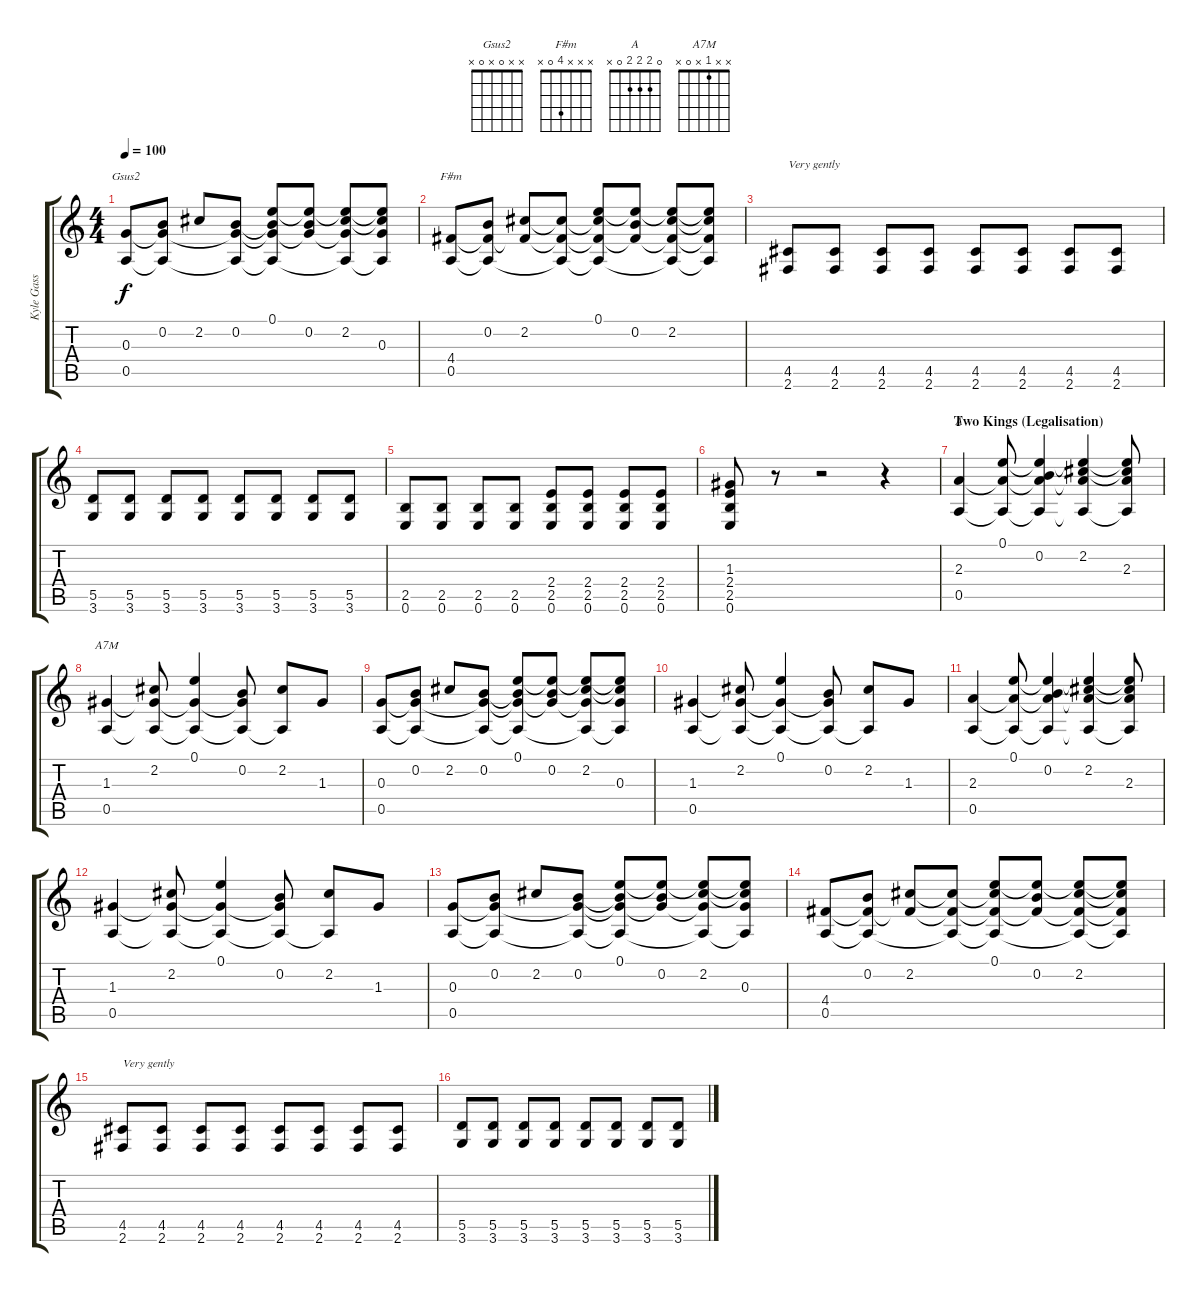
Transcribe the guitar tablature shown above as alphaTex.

\track ("Kyle Gass (Lead Guitar)" "Kyle Gass ") {instrument acousticguitarsteel}
\staff {score tabs}
\tuning (E4 B3 G3 D3 A2 E2) {hide}
\chord ("Gsus2" x x 0 x 0 x)
\chord ("F#m" x x x 4 0 x)
\chord ("A" 0 2 2 2 0 x)
\chord ("A7M" x x 1 x 0 x)
\ts (4 4)
\tempo 100
\clef g2
\ks c
(0.3 0.5).8{ch "Gsus2" dy f} (0.2 0.3{t} 0.5{t}).8 2.2.8 (0.2 0.3{t} 0.5{t}).8 (0.1 0.2{t} 0.3{t} 0.5{t}).8 (0.1{t} 0.2 0.3{t}).8 (0.1{t} 2.2 0.3{t} 0.5{t}).8 (0.1{t} 2.2{t} 0.3 0.5{t}).8 |
(4.4 0.5).8{ch "F#m"} (0.2 4.4{t} 0.5{t}).8 (2.2 4.4{t}).8 (2.2{t} 4.4{t} 0.5{t}).8 (0.1 2.2{t} 4.4{t} 0.5{t}).8 (0.1{t} 0.2 4.4{t}).8 (0.1{t} 2.2 4.4{t} 0.5{t}).8 (0.1{t} 2.2{t} 4.4{t} 0.5{t}).8 |
(4.5 2.6).8{txt "Very gently"} (4.5 2.6).8 (4.5 2.6).8 (4.5 2.6).8 (4.5 2.6).8 (4.5 2.6).8 (4.5 2.6).8 (4.5 2.6).8 |
(5.5 3.6).8 (5.5 3.6).8 (5.5 3.6).8 (5.5 3.6).8 (5.5 3.6).8 (5.5 3.6).8 (5.5 3.6).8 (5.5 3.6).8 |
(2.5 0.6).8 (2.5 0.6).8 (2.5 0.6).8 (2.5 0.6).8 (2.4 2.5 0.6).8 (2.4 2.5 0.6).8 (2.4 2.5 0.6).8 (2.4 2.5 0.6).8 |
(1.3 2.4 2.5 0.6).8 r.8 r.2 r.4 |
\section ("" "Two Kings (Legalisation)")
(2.3 0.5).4{ch "A"} (0.1 2.3{t} 0.5{t}).8 (0.1{t} 0.2 2.3{t} 0.5{t}).4 (0.1{t} 2.2 2.3{t} 0.5{t}).4 (0.1{t} 2.2{t} 2.3 0.5{t}).8 |
(1.3 0.5).4{ch "A7M"} (2.2 1.3{t} 0.5{t}).8 (0.1 1.3{t} 0.5{t}).4 (0.2 1.3{t} 0.5{t}).8 (2.2 0.5{t}).8 1.3.8 |
(0.3 0.5).8 (0.2 0.3{t} 0.5{t}).8 2.2.8 (0.2 0.3{t} 0.5{t}).8 (0.1 0.2{t} 0.3{t} 0.5{t}).8 (0.1{t} 0.2 0.3{t}).8 (0.1{t} 2.2 0.3{t} 0.5{t}).8 (0.1{t} 2.2{t} 0.3 0.5{t}).8 |
(1.3 0.5).4 (2.2 1.3{t} 0.5{t}).8 (0.1 1.3{t} 0.5{t}).4 (0.2 1.3{t} 0.5{t}).8 (2.2 0.5{t}).8 1.3.8 |
(2.3 0.5).4 (0.1 2.3{t} 0.5{t}).8 (0.1{t} 0.2 2.3{t} 0.5{t}).4 (0.1{t} 2.2 2.3{t} 0.5{t}).4 (0.1{t} 2.2{t} 2.3 0.5{t}).8 |
(1.3 0.5).4 (2.2 1.3{t} 0.5{t}).8 (0.1 1.3{t} 0.5{t}).4 (0.2 1.3{t} 0.5{t}).8 (2.2 0.5{t}).8 1.3.8 |
(0.3 0.5).8 (0.2 0.3{t} 0.5{t}).8 2.2.8 (0.2 0.3{t} 0.5{t}).8 (0.1 0.2{t} 0.3{t} 0.5{t}).8 (0.1{t} 0.2 0.3{t}).8 (0.1{t} 2.2 0.3{t} 0.5{t}).8 (0.1{t} 2.2{t} 0.3 0.5{t}).8 |
(4.4 0.5).8 (0.2 4.4{t} 0.5{t}).8 (2.2 4.4{t}).8 (2.2{t} 4.4{t} 0.5{t}).8 (0.1 2.2{t} 4.4{t} 0.5{t}).8 (0.1{t} 0.2 4.4{t}).8 (0.1{t} 2.2 4.4{t} 0.5{t}).8 (0.1{t} 2.2{t} 4.4{t} 0.5{t}).8 |
(4.5 2.6).8{txt "Very gently"} (4.5 2.6).8 (4.5 2.6).8 (4.5 2.6).8 (4.5 2.6).8 (4.5 2.6).8 (4.5 2.6).8 (4.5 2.6).8 |
(5.5 3.6).8 (5.5 3.6).8 (5.5 3.6).8 (5.5 3.6).8 (5.5 3.6).8 (5.5 3.6).8 (5.5 3.6).8 (5.5 3.6).8
